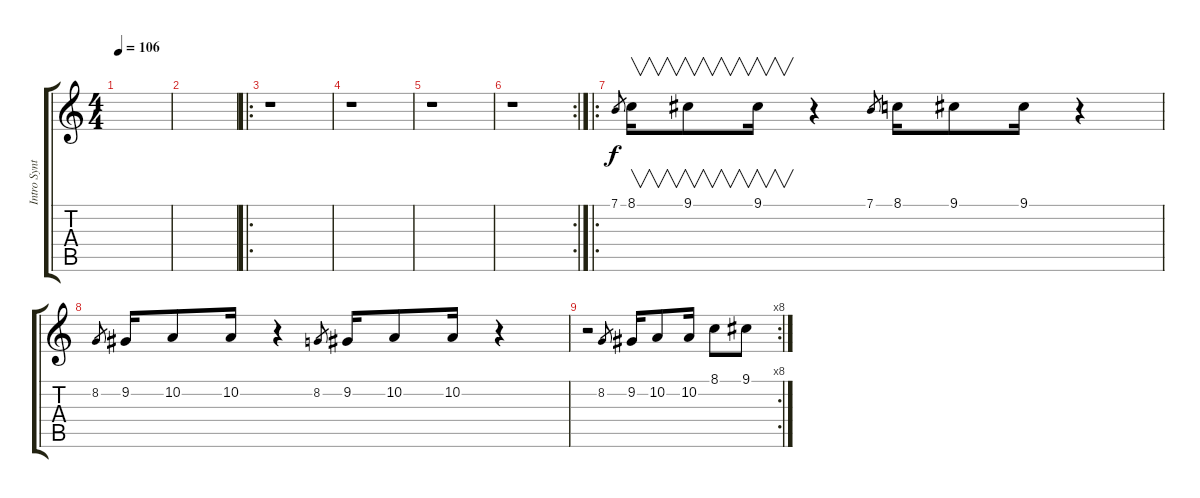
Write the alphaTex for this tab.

\track ("Intro Synth" "Intro Synt") {instrument synthstrings2}
\staff {score tabs}
\tuning (E4 B3 G3 D3 A2 E2) {hide}
\ts (4 4)
\tempo 106
\clef g2
\ks c
|
|
\ro
r.1 |
r.1 |
r.1 |
\rc 2
r.1{instrument lead5charang} |
\ro
7.1.8{gr} 8.1.16{v} 9.1.8{v} 9.1.16{v} r.4 7.1.8{gr} 8.1.16 9.1.8 9.1.16 r.4 |
8.2.8{gr} 9.2.16 10.2.8 10.2.16 r.4 8.2.8{gr} 9.2.16 10.2.8 10.2.16 r.4 |
\rc 8
r.2 8.2.8{gr} 9.2.16 10.2.8 10.2.16 8.1.8 9.1.8
